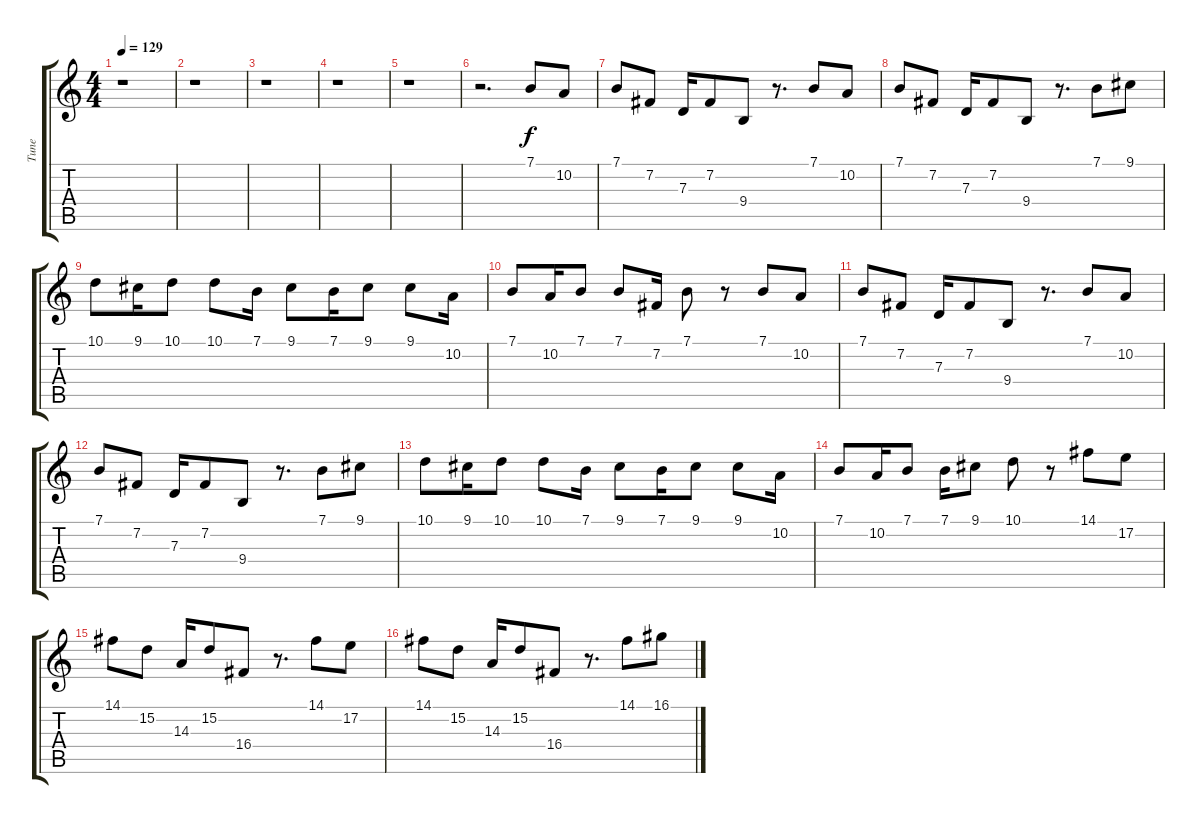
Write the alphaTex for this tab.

\track ("Tune" "Tune") {instrument lead1square}
\staff {score tabs}
\tuning (E4 B3 G3 D3 A2 E2) {hide}
\ts (4 4)
\tempo 129
\clef g2
\ks c
r.1{dy f} |
r.1 |
r.1 |
r.1 |
r.1 |
r.2{d} 7.1.8 10.2.8 |
7.1.8 7.2.8 7.3.16 7.2.8 9.4.8 r.8{d} 7.1.8 10.2.8 |
7.1.8 7.2.8 7.3.16 7.2.8 9.4.8 r.8{d} 7.1.8 9.1.8 |
10.1.8 9.1.16 10.1.8 10.1.8 7.1.16 9.1.8 7.1.16 9.1.8 9.1.8 10.2.16 |
7.1.8 10.2.16 7.1.8 7.1.8 7.2.16 7.1.8 r.8 7.1.8 10.2.8 |
7.1.8 7.2.8 7.3.16 7.2.8 9.4.8 r.8{d} 7.1.8 10.2.8 |
7.1.8 7.2.8 7.3.16 7.2.8 9.4.8 r.8{d} 7.1.8 9.1.8 |
10.1.8 9.1.16 10.1.8 10.1.8 7.1.16 9.1.8 7.1.16 9.1.8 9.1.8 10.2.16 |
7.1.8 10.2.16 7.1.8 7.1.16 9.1.8 10.1.8 r.8 14.1.8 17.2.8 |
14.1.8 15.2.8 14.3.16 15.2.8 16.4.8 r.8{d} 14.1.8 17.2.8 |
14.1.8 15.2.8 14.3.16 15.2.8 16.4.8 r.8{d} 14.1.8 16.1.8
